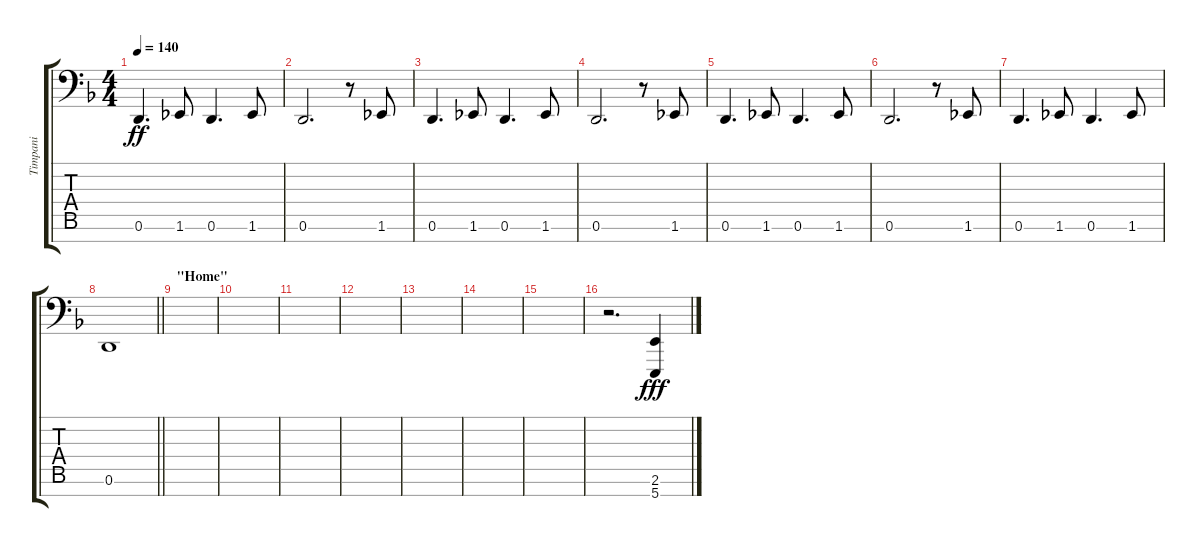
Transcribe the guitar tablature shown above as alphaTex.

\track ("Timpani" "Timpani") {instrument timpani}
\staff {score tabs}
\tuning (E4 B3 G3 D3 A2 D2 B0) {hide}
\ts (4 4)
\tempo 140
\clef f4
\ks dminor
0.6.4{d dy ff} 1.6.8 0.6.4{d} 1.6.8 |
0.6.2{d} r.8 1.6.8 |
0.6.4{d} 1.6.8 0.6.4{d} 1.6.8 |
0.6.2{d} r.8 1.6.8 |
0.6.4{d} 1.6.8 0.6.4{d} 1.6.8 |
0.6.2{d} r.8 1.6.8 |
0.6.4{d} 1.6.8 0.6.4{d} 1.6.8 |
\barLineRight lightlight
0.6.1 |
\section ("" "\"Home\"")
|
|
|
|
|
|
|
r.2{d} (2.6 5.7).4{dy fff}
